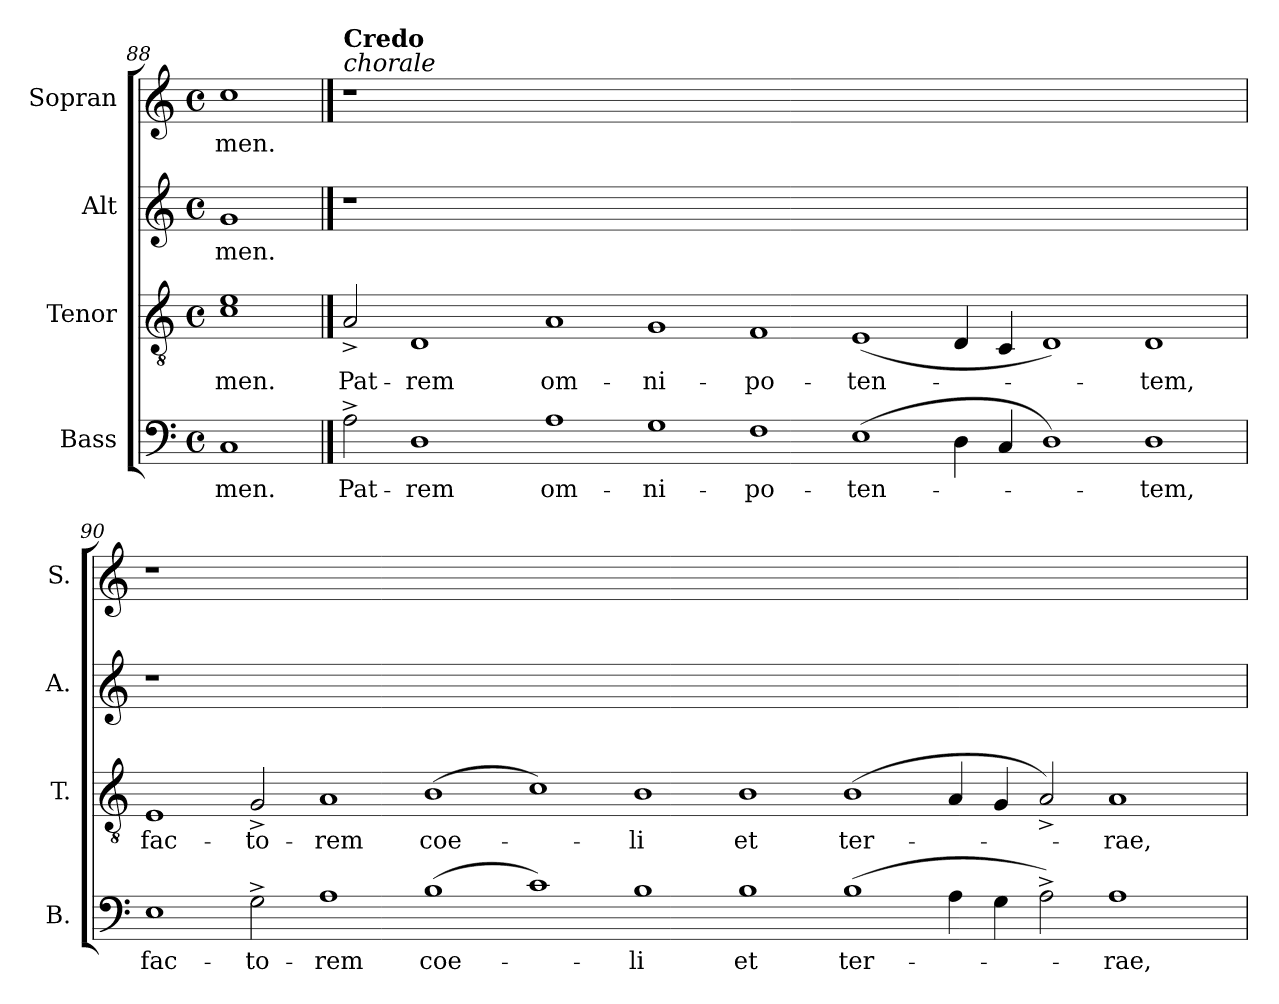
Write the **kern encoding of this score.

**kern	**text	**kern	**text	**kern	**text	**kern	**text
*part4	*part4	*part3	*part3	*part2	*part2	*part1	*part1
*staff4	*staff4	*staff3	*staff3	*staff2	*staff2	*staff1	*staff1
*I"Bass	*	*I"Tenor	*	*I"Alt	*	*I"Sopran	*
*I'B.	*	*I'T.	*	*I'A.	*	*I'S.	*
*clefF4	*	*clefGv2	*	*clefG2	*	*clefG2	*
*k[]	*	*k[]	*	*k[]	*	*k[]	*
*C:	*	*C:	*	*C:	*	*C:	*
*M4/4	*	*M4/4	*	*M4/4	*	*M4/4	*
*met(c)	*	*met(c)	*	*met(c)	*	*met(c)	*
=88	=88	=88	=88	=88	=88	=88	=88
!	!LO:LY:b	!	!LO:LY:b	!	!LO:LY:b	!	!LO:LY:b
1C	-men.	1c 1e	-men.	1g	-men.	1cc	-men.
!!LO:PB:g=z
==89	==89	==89	==89	==89	==89	==89	==89
!	!	!	!	!	!	!LO:TX:a:i:t=chorale	!
!	!	!	!	!	!	!LO:TX:a:B:t=Credo	!
!	!LO:LY:b	!	!LO:LY:b	!	!	!	!
2A^>\	Pat-	2A^</	Pat-	1r	.	1r	.
!	!LO:LY:b	!	!LO:LY:b	!	!	!	!
1D	-rem	1D	-rem	.	.	.	.
.	.	.	.	1%7ryy	.	1%7ryy	.
!	!LO:LY:b	!	!LO:LY:b	!	!	!	!
1A	om-	1A	om-	.	.	.	.
!	!LO:LY:b	!	!LO:LY:b	!	!	!	!
1G	-ni-	1G	-ni-	.	.	.	.
!	!LO:LY:b	!	!LO:LY:b	!	!	!	!
1F	-po-	1F	-po-	.	.	.	.
!	!LO:LY:b	!	!LO:LY:b	!	!	!	!
(>1E	-ten-	(<1E	-ten-	.	.	.	.
4D\	.	4D/	.	.	.	.	.
4C/	.	4C/	.	.	.	.	.
1D)	.	1D)	.	.	.	.	.
!	!LO:LY:b	!	!LO:LY:b	!	!	!	!
1D	-tem,	1D	-tem,	.	.	.	.
=90	=90	=90	=90	=90	=90	=90	=90
!	!LO:LY:b	!	!LO:LY:b	!	!	!	!
1E	fac-	1E	fac-	1r	.	1r	.
!	!LO:LY:b	!	!LO:LY:b	!	!	!	!
2G^>\	-to-	2G^</	-to-	000ryy	.	000ryy	.
!	!LO:LY:b	!	!LO:LY:b	!	!	!	!
1A	-rem	1A	-rem	.	.	.	.
!	!LO:LY:b	!	!LO:LY:b	!	!	!	!
(>1B	coe-	(>1B	coe-	.	.	.	.
1c)	.	1c)	.	.	.	.	.
!	!LO:LY:b	!	!LO:LY:b	!	!	!	!
1B	-li	1B	-li	.	.	.	.
!	!LO:LY:b	!	!LO:LY:b	!	!	!	!
1B	et	1B	et	.	.	.	.
!	!LO:LY:b	!	!LO:LY:b	!	!	!	!
(>1B	ter-	(>1B	ter-	.	.	.	.
4A\	.	4A/	.	.	.	.	.
4G\	.	4G/	.	.	.	.	.
2A^>\)	.	2A^>/)	.	.	.	.	.
!	!LO:LY:b	!	!LO:LY:b	!	!	!	!
1A	-rae,	1A	-rae,	.	.	.	.
.	.	.	.	2ryy	.	2ryy	.
=	=	=	=	=	=	=	=
*-	*-	*-	*-	*-	*-	*-	*-
